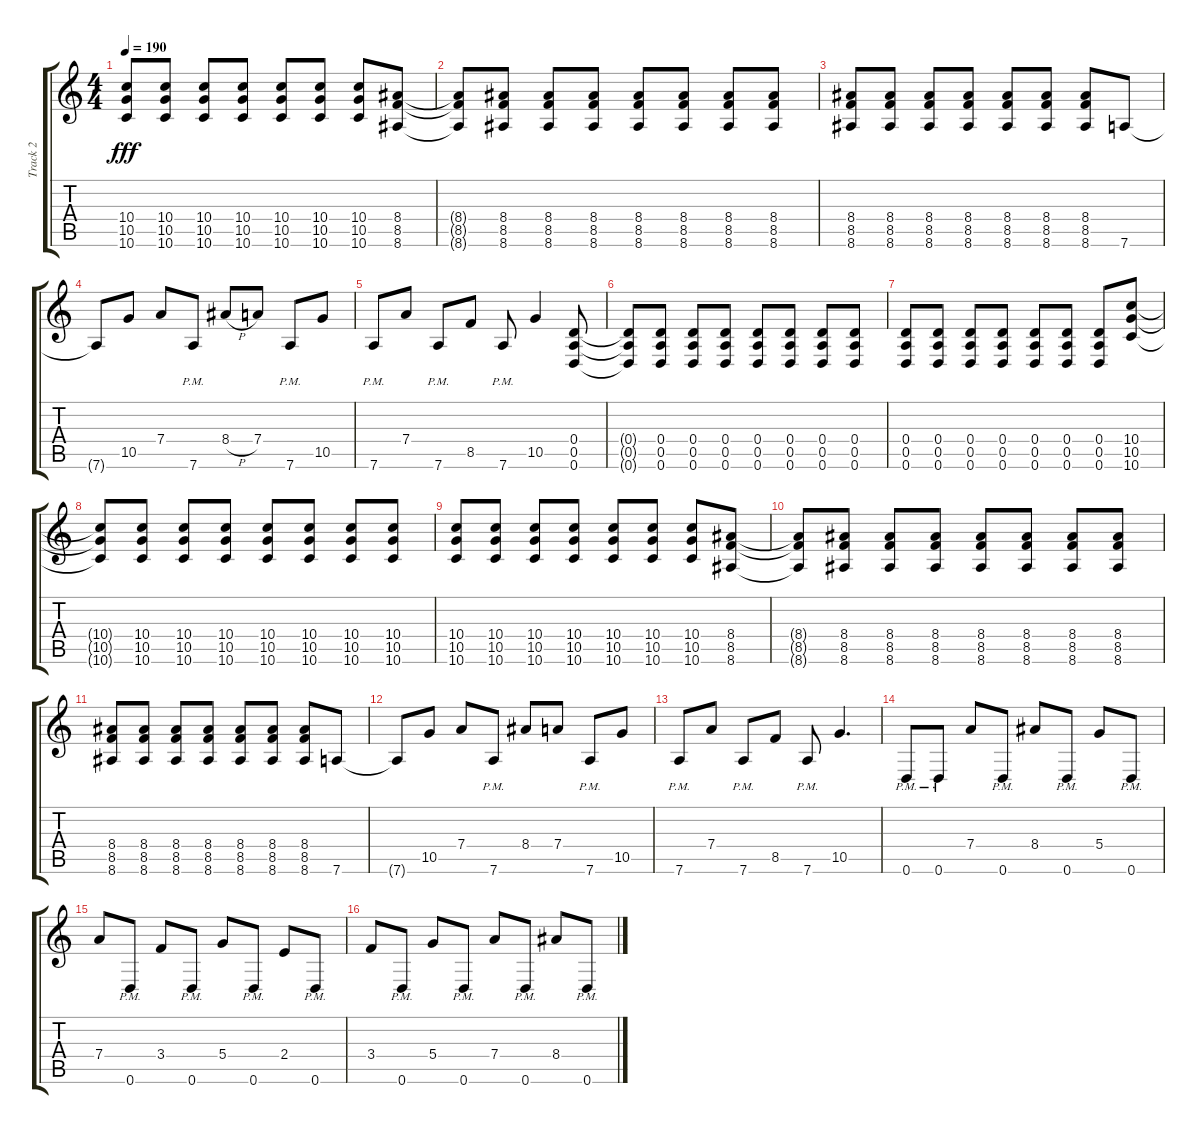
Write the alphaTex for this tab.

\track ("Track 2" "Track 2") {instrument distortionguitar}
\staff {score tabs}
\tuning (E4 B3 G3 D3 A2 D2) {hide}
\ts (4 4)
\tempo 190
\clef g2
\ks c
(10.4 10.5 10.6).8{dy fff} (10.4 10.5 10.6).8 (10.4 10.5 10.6).8 (10.4 10.5 10.6).8 (10.4 10.5 10.6).8 (10.4 10.5 10.6).8 (10.4 10.5 10.6).8 (8.4 8.5 8.6).8 |
(8.4{t} 8.5{t} 8.6{t}).8 (8.4 8.5 8.6).8 (8.4 8.5 8.6).8 (8.4 8.5 8.6).8 (8.4 8.5 8.6).8 (8.4 8.5 8.6).8 (8.4 8.5 8.6).8 (8.4 8.5 8.6).8 |
(8.4 8.5 8.6).8 (8.4 8.5 8.6).8 (8.4 8.5 8.6).8 (8.4 8.5 8.6).8 (8.4 8.5 8.6).8 (8.4 8.5 8.6).8 (8.4 8.5 8.6).8 7.6.8 |
7.6{t}.8 10.5.8 7.4.8 7.6{pm}.8 8.4{h}.8 7.4.8 7.6{pm}.8 10.5.8 |
7.6{pm}.8 7.4.8 7.6{pm}.8 8.5.8 7.6{pm}.8 10.5.4 (0.4 0.5 0.6).8 |
(0.4{t} 0.5{t} 0.6{t}).8 (0.4 0.5 0.6).8 (0.4 0.5 0.6).8 (0.4 0.5 0.6).8 (0.4 0.5 0.6).8 (0.4 0.5 0.6).8 (0.4 0.5 0.6).8 (0.4 0.5 0.6).8 |
(0.4 0.5 0.6).8 (0.4 0.5 0.6).8 (0.4 0.5 0.6).8 (0.4 0.5 0.6).8 (0.4 0.5 0.6).8 (0.4 0.5 0.6).8 (0.4 0.5 0.6).8 (10.4 10.5 10.6).8 |
(10.4{t} 10.5{t} 10.6{t}).8 (10.4 10.5 10.6).8 (10.4 10.5 10.6).8 (10.4 10.5 10.6).8 (10.4 10.5 10.6).8 (10.4 10.5 10.6).8 (10.4 10.5 10.6).8 (10.4 10.5 10.6).8 |
(10.4 10.5 10.6).8 (10.4 10.5 10.6).8 (10.4 10.5 10.6).8 (10.4 10.5 10.6).8 (10.4 10.5 10.6).8 (10.4 10.5 10.6).8 (10.4 10.5 10.6).8 (8.4 8.5 8.6).8 |
(8.4{t} 8.5{t} 8.6{t}).8 (8.4 8.5 8.6).8 (8.4 8.5 8.6).8 (8.4 8.5 8.6).8 (8.4 8.5 8.6).8 (8.4 8.5 8.6).8 (8.4 8.5 8.6).8 (8.4 8.5 8.6).8 |
(8.4 8.5 8.6).8 (8.4 8.5 8.6).8 (8.4 8.5 8.6).8 (8.4 8.5 8.6).8 (8.4 8.5 8.6).8 (8.4 8.5 8.6).8 (8.4 8.5 8.6).8 7.6.8 |
7.6{t}.8 10.5.8 7.4.8 7.6{pm}.8 8.4.8 7.4.8 7.6{pm}.8 10.5.8 |
7.6{pm}.8 7.4.8 7.6{pm}.8 8.5.8 7.6{pm}.8 10.5.4{d} |
0.6{pm}.8 0.6{pm}.8 7.4.8 0.6{pm}.8 8.4.8 0.6{pm}.8 5.4.8 0.6{pm}.8 |
7.4.8 0.6{pm}.8 3.4.8 0.6{pm}.8 5.4.8 0.6{pm}.8 2.4.8 0.6{pm}.8 |
3.4.8 0.6{pm}.8 5.4.8 0.6{pm}.8 7.4.8 0.6{pm}.8 8.4.8 0.6{pm}.8
